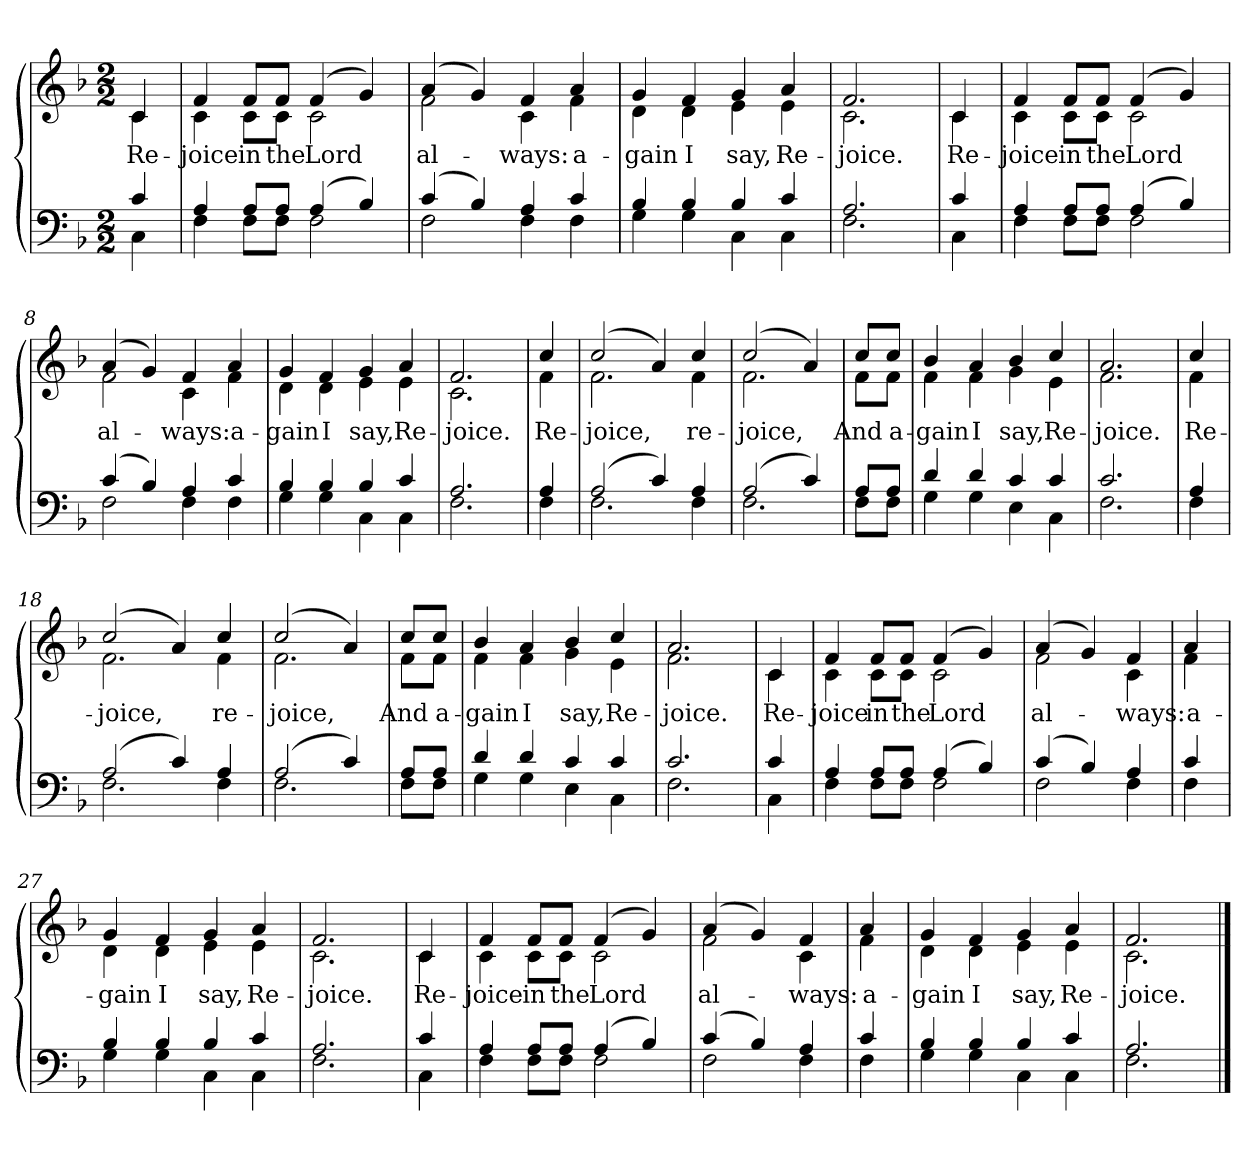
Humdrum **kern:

**kern	**kern	**text
*part2	*part1	*part1
*staff2	*staff1	*staff1
*clefF4	*clefG2	*
*k[b-]	*k[b-]	*
*M2/2	*M2/2	*
=1	=1	=1
*^	*	*
!	!	!LO:TX:b:i:t=Verse	!
!	!	!	!LO:LY:b
*	*	*^	*
4c/	4C\	4c/	4c\	Re-
=2	=2	=2	=2	=2
!	!	!	!	!LO:LY:b
4A/	4F\	4f/	4c\	-joice
!	!	!	!	!LO:LY:b
8A/L	8F\L	8f/L	8c\L	in
!	!	!	!	!LO:LY:b
8A/J	8F\J	8f/J	8c\J	the
!	!	!	!	!LO:LY:b
(>4A/	2F\	(>4f/	2c\	Lord
4B-/)	.	4g/)	.	.
=3	=3	=3	=3	=3
!	!	!	!	!LO:LY:b
(>4c/	2F\	(>4a/	2f\	al-
4B-/)	.	4g/)	.	.
!	!	!	!	!LO:LY:b
4A/	4F\	4f/	4c\	-ways:
!	!	!	!	!LO:LY:b
4c/	4F\	4a/	4f\	a-
=4	=4	=4	=4	=4
!	!	!	!	!LO:LY:b
4B-/	4G\	4g/	4d\	-gain
!	!	!	!	!LO:LY:b
4B-/	4G\	4f/	4d\	I
!	!	!	!	!LO:LY:b
4B-/	4C\	4g/	4e\	say,
!	!	!	!	!LO:LY:b
4c/	4C\	4a/	4e\	Re-
=5	=5	=5	=5	=5
!	!	!	!	!LO:LY:b
2.A/	2.F\	2.f/	2.c\	-joice.
!!LO:LB:g=z	!!
=6	=6	=6	=6	=6
!	!	!	!	!LO:LY:b
4c/	4C\	4c/	4c\	Re-
=7	=7	=7	=7	=7
!	!	!	!	!LO:LY:b
4A/	4F\	4f/	4c\	-joice
!	!	!	!	!LO:LY:b
8A/L	8F\L	8f/L	8c\L	in
!	!	!	!	!LO:LY:b
8A/J	8F\J	8f/J	8c\J	the
!	!	!	!	!LO:LY:b
(>4A/	2F\	(>4f/	2c\	Lord
4B-/)	.	4g/)	.	.
=8	=8	=8	=8	=8
!	!	!	!	!LO:LY:b
(>4c/	2F\	(>4a/	2f\	al-
4B-/)	.	4g/)	.	.
!	!	!	!	!LO:LY:b
4A/	4F\	4f/	4c\	-ways:
!	!	!	!	!LO:LY:b
4c/	4F\	4a/	4f\	a-
=9	=9	=9	=9	=9
!	!	!	!	!LO:LY:b
4B-/	4G\	4g/	4d\	-gain
!	!	!	!	!LO:LY:b
4B-/	4G\	4f/	4d\	I
!	!	!	!	!LO:LY:b
4B-/	4C\	4g/	4e\	say,
!	!	!	!	!LO:LY:b
4c/	4C\	4a/	4e\	Re-
=10	=10	=10	=10	=10
!	!	!	!	!LO:LY:b
2.A/	2.F\	2.f/	2.c\	-joice.
!!LO:LB:g=z	!!
=11	=11	=11	=11	=11
!	!	!	!	!LO:LY:b
4A/	4F\	4cc/	4f\	Re-
=12	=12	=12	=12	=12
!	!	!	!	!LO:LY:b
(>2A/	2.F\	(>2cc/	2.f\	-joice,
4c/)	.	4a/)	.	.
!	!	!	!	!LO:LY:b
4A/	4F\	4cc/	4f\	re-
=13	=13	=13	=13	=13
!	!	!	!	!LO:LY:b
(>2A/	2.F\	(>2cc/	2.f\	-joice,
4c/)	.	4a/)	.	.
=14	=14	=14	=14	=14
!	!	!	!	!LO:LY:b
8A/L	8F\L	8cc/L	8f\L	And
!	!	!	!	!LO:LY:b
8A/J	8F\J	8cc/J	8f\J	a-
=15	=15	=15	=15	=15
!	!	!	!	!LO:LY:b
4d/	4G\	4b-/	4f\	-gain
!	!	!	!	!LO:LY:b
4d/	4G\	4a/	4f\	I
!	!	!	!	!LO:LY:b
4c/	4E\	4b-/	4g\	say,
!	!	!	!	!LO:LY:b
4c/	4C\	4cc/	4e\	Re-
=16	=16	=16	=16	=16
!	!	!	!	!LO:LY:b
2.c/	2.F\	2.a/	2.f\	-joice.
!!LO:LB:g=z	!!
=17	=17	=17	=17	=17
!	!	!	!	!LO:LY:b
4A/	4F\	4cc/	4f\	Re-
=18	=18	=18	=18	=18
!	!	!	!	!LO:LY:b
(>2A/	2.F\	(>2cc/	2.f\	-joice,
4c/)	.	4a/)	.	.
!	!	!	!	!LO:LY:b
4A/	4F\	4cc/	4f\	re-
=19	=19	=19	=19	=19
!	!	!	!	!LO:LY:b
(>2A/	2.F\	(>2cc/	2.f\	-joice,
4c/)	.	4a/)	.	.
=20	=20	=20	=20	=20
!	!	!	!	!LO:LY:b
8A/L	8F\L	8cc/L	8f\L	And
!	!	!	!	!LO:LY:b
8A/J	8F\J	8cc/J	8f\J	a-
=21	=21	=21	=21	=21
!	!	!	!	!LO:LY:b
4d/	4G\	4b-/	4f\	-gain
!	!	!	!	!LO:LY:b
4d/	4G\	4a/	4f\	I
!	!	!	!	!LO:LY:b
4c/	4E\	4b-/	4g\	say,
!	!	!	!	!LO:LY:b
4c/	4C\	4cc/	4e\	Re-
=22	=22	=22	=22	=22
!	!	!	!	!LO:LY:b
2.c/	2.F\	2.a/	2.f\	-joice.
!!LO:LB:g=z	!!
=23	=23	=23	=23	=23
!	!	!	!	!LO:LY:b
4c/	4C\	4c/	4c\	Re-
=24	=24	=24	=24	=24
!	!	!	!	!LO:LY:b
4A/	4F\	4f/	4c\	-joice
!	!	!	!	!LO:LY:b
8A/L	8F\L	8f/L	8c\L	in
!	!	!	!	!LO:LY:b
8A/J	8F\J	8f/J	8c\J	the
!	!	!	!	!LO:LY:b
(>4A/	2F\	(>4f/	2c\	Lord
4B-/)	.	4g/)	.	.
=25	=25	=25	=25	=25
!	!	!	!	!LO:LY:b
(>4c/	2F\	(>4a/	2f\	al-
4B-/)	.	4g/)	.	.
!	!	!	!	!LO:LY:b
4A/	4F\	4f/	4c\	-ways:
=26	=26	=26	=26	=26
!	!	!	!	!LO:LY:b
4c/	4F\	4a/	4f\	a-
=27	=27	=27	=27	=27
!	!	!	!	!LO:LY:b
4B-/	4G\	4g/	4d\	-gain
!	!	!	!	!LO:LY:b
4B-/	4G\	4f/	4d\	I
!	!	!	!	!LO:LY:b
4B-/	4C\	4g/	4e\	say,
!	!	!	!	!LO:LY:b
4c/	4C\	4a/	4e\	Re-
=28	=28	=28	=28	=28
!	!	!	!	!LO:LY:b
2.A/	2.F\	2.f/	2.c\	-joice.
!!LO:LB:g=z	!!
=29	=29	=29	=29	=29
!	!	!	!	!LO:LY:b
4c/	4C\	4c/	4c\	Re-
=30	=30	=30	=30	=30
!	!	!	!	!LO:LY:b
4A/	4F\	4f/	4c\	-joice
!	!	!	!	!LO:LY:b
8A/L	8F\L	8f/L	8c\L	in
!	!	!	!	!LO:LY:b
8A/J	8F\J	8f/J	8c\J	the
!	!	!	!	!LO:LY:b
(>4A/	2F\	(>4f/	2c\	Lord
4B-/)	.	4g/)	.	.
=31	=31	=31	=31	=31
!	!	!	!	!LO:LY:b
(>4c/	2F\	(>4a/	2f\	al-
4B-/)	.	4g/)	.	.
!	!	!	!	!LO:LY:b
4A/	4F\	4f/	4c\	-ways:
=32	=32	=32	=32	=32
!	!	!	!	!LO:LY:b
4c/	4F\	4a/	4f\	a-
=33	=33	=33	=33	=33
!	!	!	!	!LO:LY:b
4B-/	4G\	4g/	4d\	-gain
!	!	!	!	!LO:LY:b
4B-/	4G\	4f/	4d\	I
!	!	!	!	!LO:LY:b
4B-/	4C\	4g/	4e\	say,
!	!	!	!	!LO:LY:b
4c/	4C\	4a/	4e\	Re-
=34	=34	=34	=34	=34
!	!	!	!	!LO:LY:b
2.A/	2.F\	2.f/	2.c\	-joice.
*v	*v	*	*	*
*	*v	*v	*
==	==	==
*-	*-	*-
